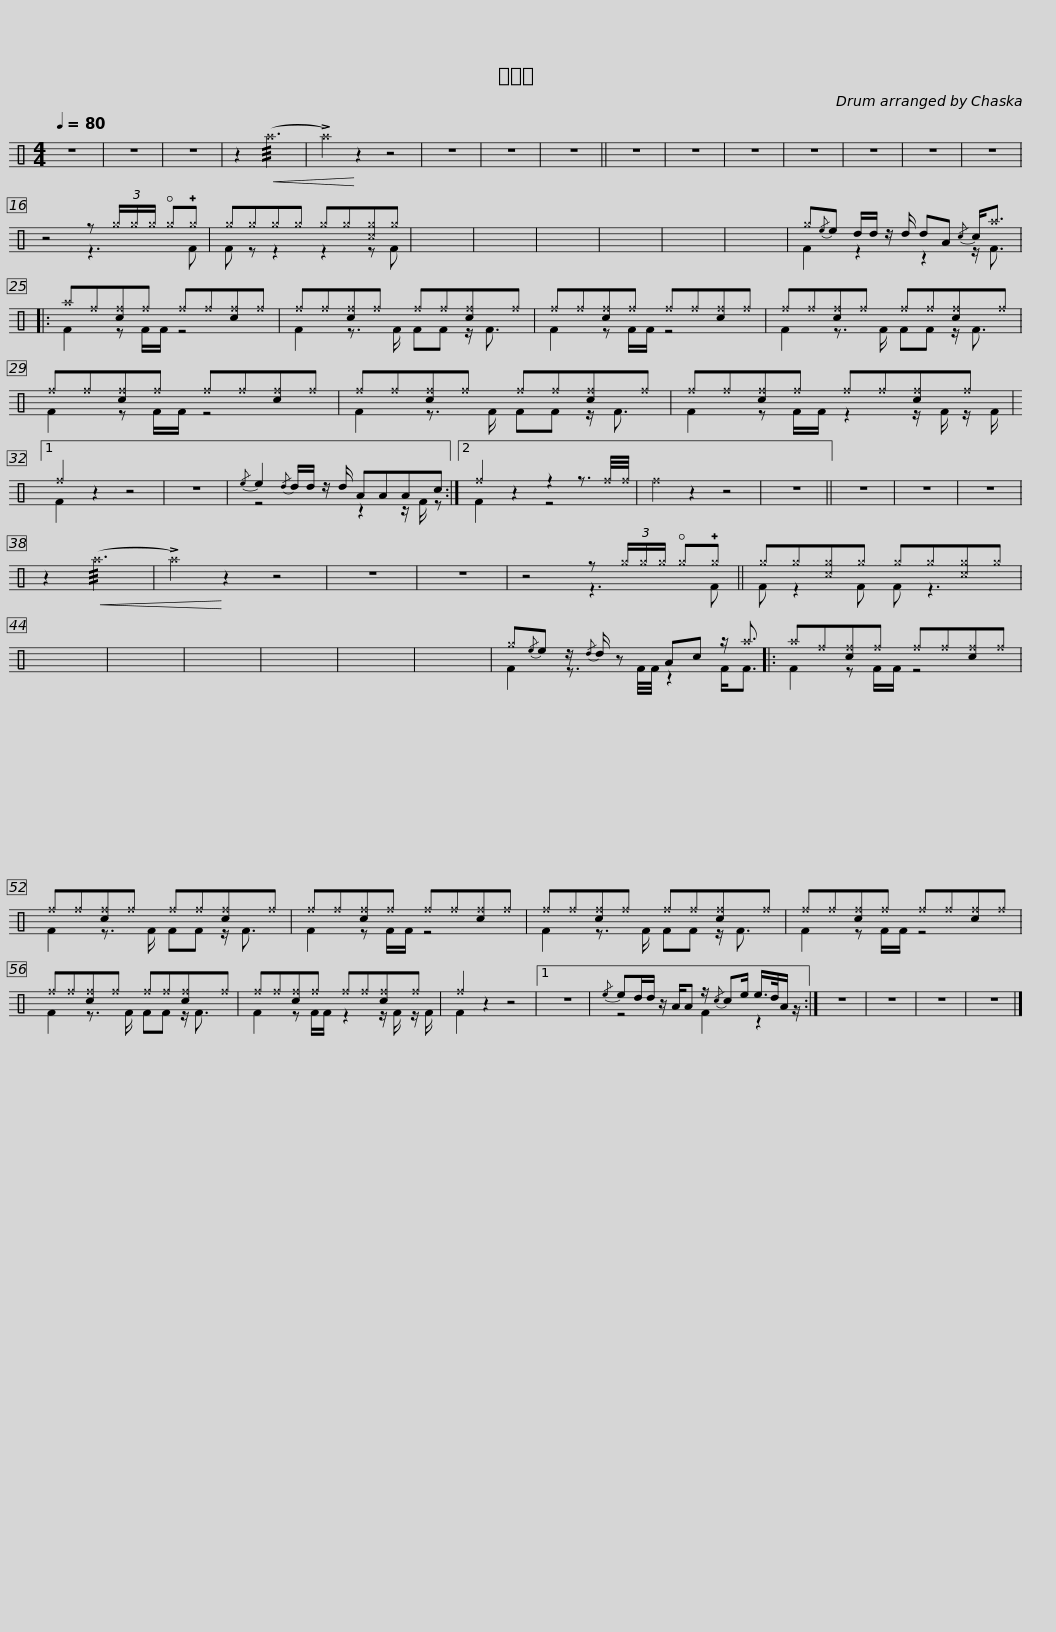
X:1
%%score ( 1 2 )
L:1/8
Q:1/4=80
M:4/4
I:linebreak $
K:C
V:1 perc
K:none
V:2 perc
K:none
V:1
 z8 | z8 | z8 | z2!<(! (!///!^a6 | !>!^a2)!<)! z2 z4 | %5
 z8 | z8 | z8 || z8 | z8 | %10
 z8 | z8 | z8 | z8 | z8 | %15
 z4 z (3^g/^g/^g/ !open!^g!plus!^g |$ ^g^g^g^g ^g^g[^c^g]^g | x8 | x8 | x8 | %20
 x8 | x8 | x8 | ^g{/e}e d/d/ z/ d/ dA{/c} c<^a |:$ ^a^f[c^f]^f ^f^f[c^f]^f | %25
 ^f^f[c^f]^f ^f^f[c^f]^f | ^f^f[c^f]^f ^f^f[c^f]^f | ^f^f[c^f]^f ^f^f[c^f]^f | ^f^f[c^f]^f ^f^f[c^f]^f |$ ^f^f[c^f]^f ^f^f[c^f]^f | %30
 ^f^f[c^f]^f ^f^f[c^f]^f |1 ^f2 z2 z4 | z8 |{/e} e2{/d} d/d/ z/ d/ AAAc :|2 ^f2 z2 z2 z3/2 ^f/4^f/4 |$ %35
 ^f2 z2 z4 | z8 || z8 | z8 | z8 | %40
 z2!<(! (!///!^a6 | !>!^a2)!<)! z2 z4 | z8 | z8 | z4 z (3^g/^g/^g/ !open!^g!plus!^g ||$ %45
 ^g^g[^c^g]^g ^g^g[^c^g]^g | x8 | x8 | x8 | x8 | %50
 x8 | x8 | ^g{/e}e z/{/d} d/ z Ac z/ ^a3/2 |:$ ^a^f[c^f]^f ^f^f[c^f]^f | ^f^f[c^f]^f ^f^f[c^f]^f | %55
 ^f^f[c^f]^f ^f^f[c^f]^f | ^f^f[c^f]^f ^f^f[c^f]^f | ^f^f[c^f]^f ^f^f[c^f]^f |$ ^f^f[c^f]^f ^f^f[c^f]^f | ^f^f[c^f]^f ^f^f[c^f]^f | %60
 ^f2 z2 z4 |1 z8 |{/e} ed/d/ z/ A/A z/{/c} ce/ e/>d/A/ z/ :| z8 | z8 | %65
 z8 | z8 |] %67
V:2
 x8 | x8 | x8 | x8 | x8 | %5
 x8 | x8 | x8 || x8 | x8 | %10
 x8 | x8 | x8 | x8 | x8 | %15
 z4 z3 F |$ F z z2 z2 z F | x8 | x8 | x8 | %20
 x8 | x8 | x8 | F2 z2 z2 z/ F3/2 |:$ F2 z F/F/ z4 | %25
 F2 z3/2 F/ FF z/ F3/2 | F2 z F/F/ z4 | F2 z3/2 F/ FF z/ F3/2 | F2 z F/F/ z4 |$ F2 z3/2 F/ FF z/ F3/2 | %30
 F2 z F/F/ z2 z/ F/ z/ F/ |1 F2 z2 z4 | x8 | z4 z2 z/ F/ z :|2 F2 z2 z4 |$ %35
 x8 | x8 || x8 | x8 | x8 | %40
 x8 | x8 | x8 | x8 | z4 z3 F ||$ %45
 F z2 F F z3 | x8 | x8 | x8 | x8 | %50
 x8 | x8 | F2 z3/2 F/4F/4 z2 F<F |:$ F2 z F/F/ z4 | F2 z3/2 F/ FF z/ F3/2 | %55
 F2 z F/F/ z4 | F2 z3/2 F/ FF z/ F3/2 | F2 z F/F/ z4 |$ F2 z3/2 F/ FF z/ F3/2 | F2 z F/F/ z2 z/ F/ z/ F/ | %60
 F2 z2 z4 |1 x8 | z4 F2 z2 :| x8 | x8 | %65
 x8 | x8 |] %67
